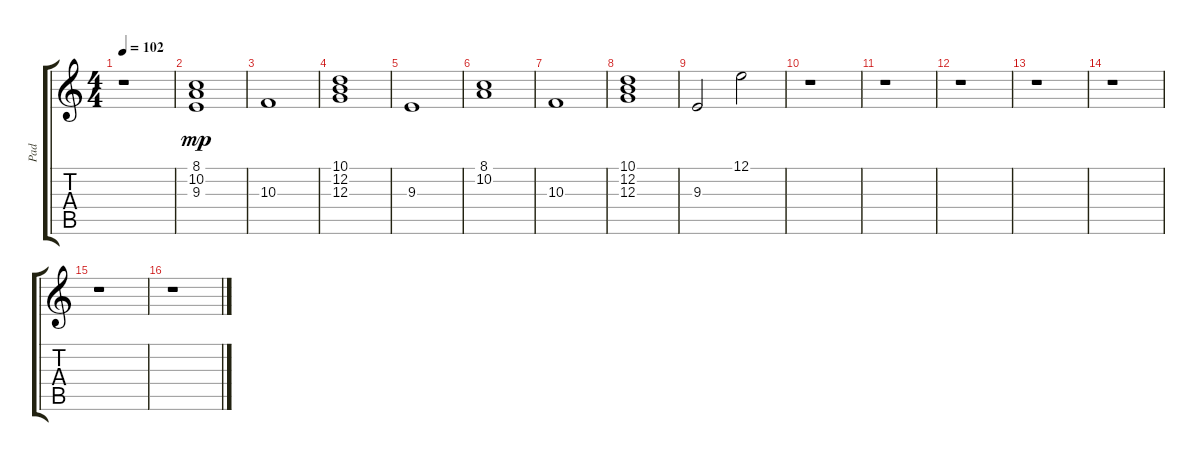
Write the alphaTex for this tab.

\track ("Pad" "Pad") {instrument choiraahs}
\staff {score tabs}
\tuning (E4 B3 G3 D3 A2 E2) {hide}
\ts (4 4)
\tempo 102
\clef g2
\ks c
r.1{dy mp} |
(8.1 10.2 9.3).1 |
10.3.1 |
(10.1 12.2 12.3).1 |
9.3.1 |
(8.1 10.2).1 |
10.3.1 |
(10.1 12.2 12.3).1 |
9.3.2 12.1.2 |
r.1 |
r.1 |
r.1 |
r.1 |
r.1 |
r.1 |
r.1
